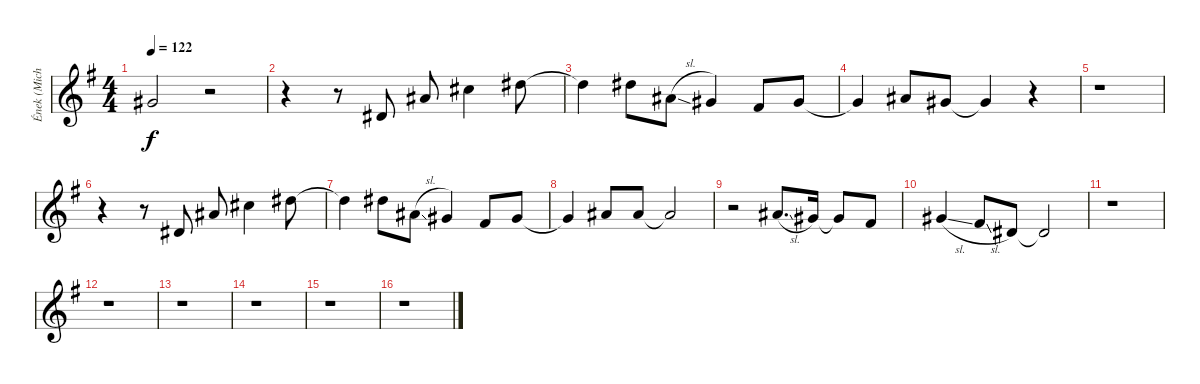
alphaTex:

\track ("Ének (Michael Vescera)" "Ének (Mich") {instrument tenorsax}
\staff {score}
\tuning (E4 B3 G3 D3 A2 E2) {hide}
\ts (4 4)
\tempo 122
\clef g2
\ks g
4.1.2{dy f} r.2 |
r.4 r.8 4.2.8 6.1.8 9.1.4 11.1.8 |
11.1{t}.4 11.1.8 6.1{sl}.8 4.1.4 2.1.8 4.1.8 |
4.1{t}.4 6.1.8 4.1.8 4.1{t}.4 r.4 |
r.1 |
r.4 r.8 4.2.8 6.1.8 9.1.4 11.1.8 |
11.1{t}.4 11.1.8 6.1{sl}.8 4.1.4 2.1.8 4.1.8 |
4.1{t}.4 6.1.8 6.1.8 6.1{t}.2 |
r.2 6.1{sl}.8{d} 4.1.16 4.1{t}.8 2.1.8 |
9.2{sl}.4 7.2{sl}.8 4.2.8 4.2{t}.2 |
r.1 |
r.1 |
r.1 |
r.1 |
r.1 |
r.1
